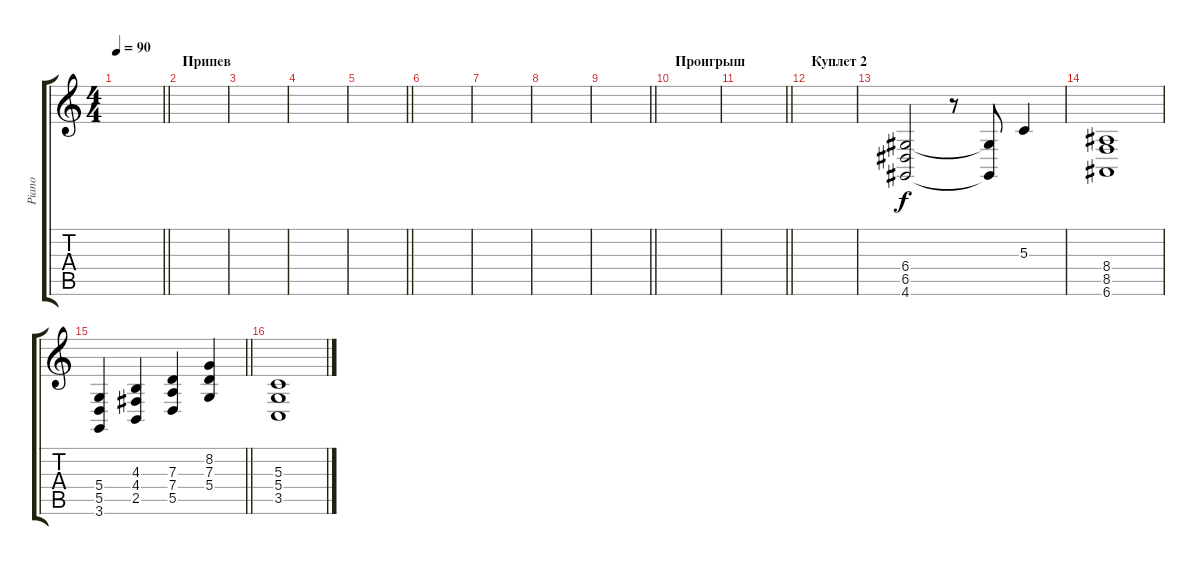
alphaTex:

\track ("Piano" "Piano") {instrument churchorgan}
\staff {score tabs}
\tuning (E4 B3 G3 D3 A2 E2) {hide}
\ts (4 4)
\tempo 90
\clef g2
\barLineRight lightlight
\ks c
|
\section ("" "Припев")
|
|
|
\barLineRight lightlight
|
|
|
|
\barLineRight lightlight
|
\section ("" "Проигрыш")
|
\barLineRight lightlight
|
\section ("" "Куплет 2")
|
(6.4 6.5 4.6).2 r.8 (6.4{t} 4.6{t}).8 5.3.4 |
(8.4 8.5 6.6).1 |
\barLineRight lightlight
(5.4 5.5 3.6).4 (4.3 4.4 2.5).4 (7.3 7.4 5.5).4 (8.2 7.3 5.4).4 |
(5.3 5.4 3.5).1
